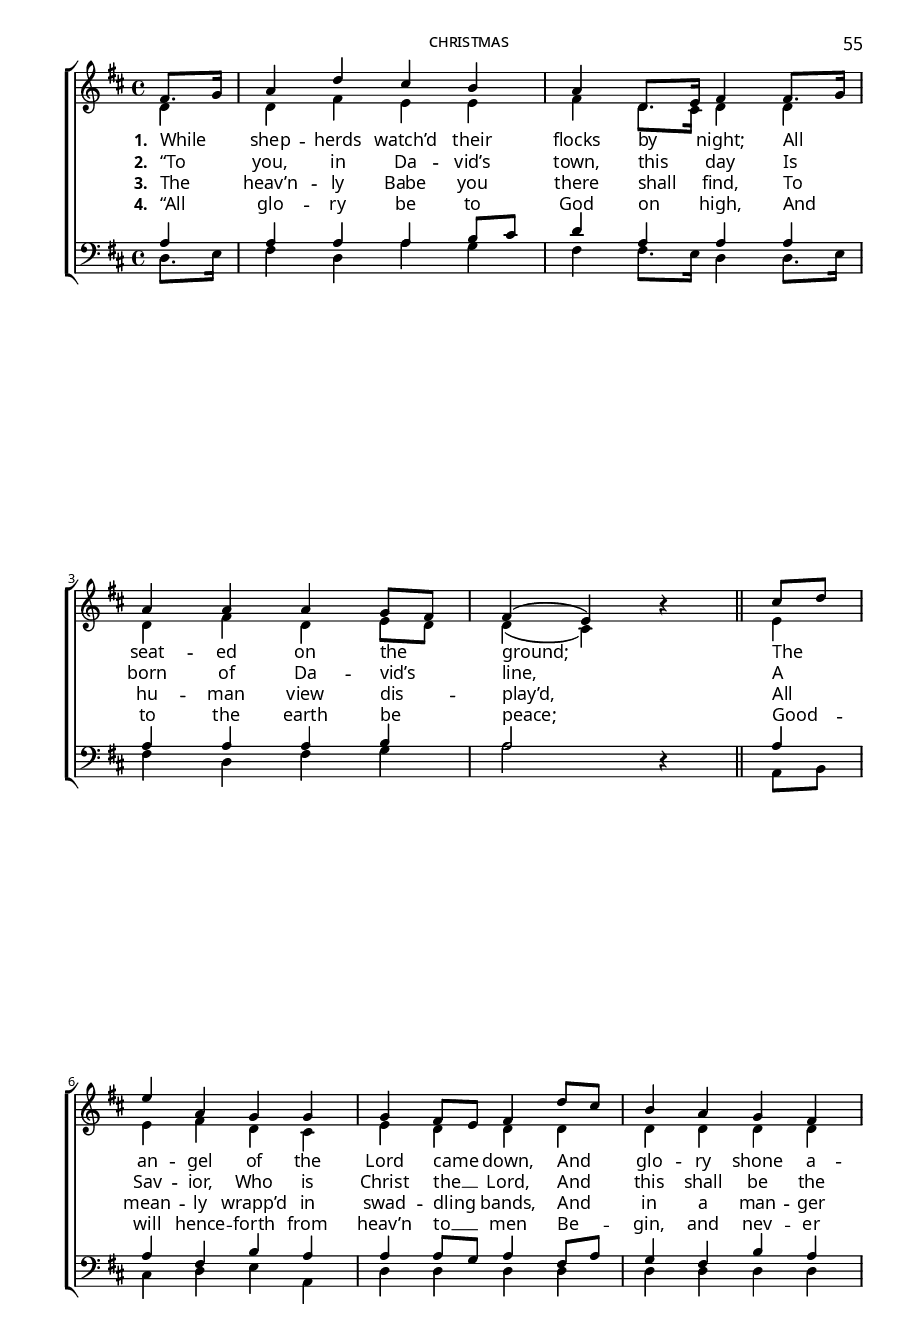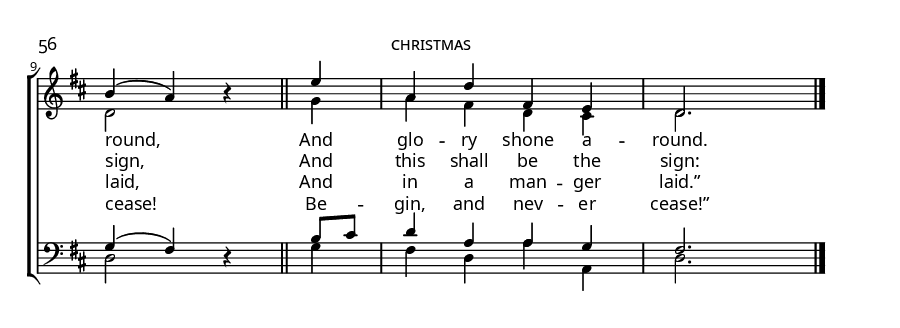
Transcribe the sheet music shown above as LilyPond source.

\version "2.14.2"
\include "util.ly"
\paper {
  print-all-headers = ##f
  paper-height = 9\in
  paper-width = 6\in
  indent = 0\in
  %system-system-spacing = #'((basic-distance . 10) (padding . 0))
  system-system-spacing =
    #'((basic-distance . 35)
       (minimum-distance . 0)
       (padding . -2)
       (stretchability . 200))
  markup-system-spacing =
    #'((basic-distance . 0)
       (minimum-distance . 0)
       (padding . 0.5)
       (stretchability . 0))
  system-markup-spacing =
    #'((basic-distance . 0)
       (minimum-distance . 0)
       (padding . 0.5)
       (stretchability . 0))
  
  ragged-last-bottom = ##t
  ragged-bottom = ##f
  two-sided = ##t
  inner-margin = 0.5\in
  outer-margin = 0.25\in
  top-margin = 0.25\in
  bottom-margin = 0.25\in
  first-page-number = #055
  print-first-page-number = ##t
  headerLine = \markup{\override #'(font-name . "Garamond Premier Pro") \smallCapsOldStyle"christmas"}
  oddHeaderMarkup = \markup\fill-line{
     \override #'(font-name . "Garamond Premier Pro")\abs-fontsize #8.5
     \combine 
        \fill-line{"" \on-the-fly #print-page-number-check-first
        \oldStylePageNum""
        }
        \fill-line{\headerLine}
  }
  evenHeaderMarkup = \markup {
     \override #'(font-name . "Garamond Premier Pro")\abs-fontsize #8.5
     \combine
        \on-the-fly #print-page-number-check-first
        \oldStylePageNum""
        \fill-line{\headerLine}
  }
  title = \markup{\override #'(font-name . "Garamond Premier Pro Semibold"){ \abs-fontsize #15 \smallCapsOldStyle"While Shepherds Watched Their Flocks"}}
  poet = \markup\oldStyleNum"Nahum Tate (1652–1715)"
  composer = \markup\oldStyleNum"Adapted from George F. Handel"
}
#(set-global-staff-size 14.6) \paper{ #(define fonts (make-pango-font-tree "GoudyOlSt BT" "Garamond Premier Pro" "Garamond Premier Pro" (/ 14.6 20))) }
global = {
  \key d \major
  \time 4/4
  \autoBeamOff
  \override DynamicLineSpanner #'staff-padding = #0.0
  \override DynamicLineSpanner #'Y-extent = #'(-1 . 1)
}

sopMusic = \relative c' {
  \partial 4 fis8.[ g16] |
  a4 d cis b |
  a d,8.[ e16] fis4 fis8.[ g16] |
  a4 a a g8[ fis] |
  
  \partial 4*3 fis4( e) b'\rest \bar "||"
  \partial 4 cis8[ d] | \break
  e4 a, \bar"" g g |
  g fis8[ e] fis4 d'8[ cis] |
  
  b4 a g fis |
  \partial 4*3 b( a) b\rest \bar "||"
  \partial 4 e |
  a, d fis, e |
  \partial 4*3 d2. \bar "|."
}
sopWords = \lyricmode {
  
}

altoMusic = \relative c' {
  d4 |
  d4 fis e e |
  fis d8.[ cis16] d4 d |
  d fis d e8[ d] |
  
  d4( cis) s |
  e |
  e fis d cis |
  e d d d |
  
  d d d d |
  d2 s4 |
  g |
  a fis d4 cis |
  d2. \bar "|."
}
altoWords = \lyricmode {
  \dropLyricsXI
  \set stanza = #"1. "
  While shep -- herds watch’d their flocks by night;
    All seat -- ed on the ground;
  The an -- gel of the Lord came down,
    And glo -- ry shone a -- round,
    And glo -- ry shone a -- round.
}
altoWordsII = \lyricmode {
  \dropLyricsXI
  \set stanza = #"2. "
  “To you, in Da -- vid’s town, this day
    Is born of Da -- vid’s line,
  A Sav -- ior, Who is Christ the __ Lord,
    And this shall be the sign,
    And this shall be the sign:
}
altoWordsIII = \lyricmode {
  \dropLyricsXI
  \set stanza = #"3. "
  The heav’n -- ly Babe you there shall find,
    To hu -- man view dis -- play’d,
  All mean -- ly wrapp’d in swad -- dling bands,
    And in a man -- ger laid,
    And in a man -- ger laid.”
}
altoWordsIV = \lyricmode {
  \dropLyricsXI
  \set stanza = #"4. "
  “All glo -- ry be to God on high,
    And to the earth be peace;
  Good -- will hence -- forth from heav’n to __ men
    Be -- gin, and nev -- er cease!
    Be -- gin, and nev -- er cease!”
}

tenorMusic = \relative c' {
  a4 |
  a a a b8[ cis] |
  d4 a a a |
  a a a b |
  
  a2 s4 |
  a |
  a fis b a |
  a a8[ g] a4 fis8[ a] |
  
  g4 fis b a |
  g( fis) s |
  b8[ cis] |
  d4 a a g |
  fis2. \bar "|."
}
tenorWords = \lyricmode {

}

bassMusic = \relative c {
  d8.[ e16] |
  fis4 d a' g |
  fis fis8.[ e16] d4 d8.[ e16] |
  fis4 d fis g |
  
  a2 d,4\rest |
  a8[ b] |
  cis4 d e a, |
  d d d d |
  
  d d d d |
  d2 d4\rest |
  g4 |
  fis d a'4 a, |
  d2. \bar "|."
}
bassWords = \lyricmode {

}

\score {
  <<
   \new ChoirStaff <<
%    \new Lyrics = sopranos \with { \override VerticalAxisGroup #'nonstaff-relatedstaff-spacing = #'((basic-distance . 1)) }
    \new Staff = women <<
      \new Voice = "sopranos" { \voiceOne << \global \sopMusic >> }
      \new Voice = "altos" { \voiceTwo << \global \altoMusic >> }
    >>
    \new Lyrics \with { alignAboveContext = #"women" \override VerticalAxisGroup #'nonstaff-relatedstaff-spacing = #'((basic-distance . 1))} \lyricsto "sopranos" \sopWords
    \new Lyrics = "altosIV"  \with { alignBelowContext = #"women" } \lyricsto "sopranos" \altoWordsIV
    \new Lyrics = "altosIII"  \with { alignBelowContext = #"women" } \lyricsto "sopranos" \altoWordsIII
    \new Lyrics = "altosII"  \with { alignBelowContext = #"women" } \lyricsto "sopranos" \altoWordsII
    \new Lyrics = "altos"  \with { alignBelowContext = #"women" \override VerticalAxisGroup #'nonstaff-relatedstaff-spacing = #'((padding . -0.9)) } \lyricsto "sopranos" \altoWords
   \new Staff = men <<
      \clef bass
      \new Voice = "tenors" { \voiceOne << \global \tenorMusic >> }
      \new Voice = "basses" { \voiceTwo << \global \bassMusic >> }
    >>
    \new Lyrics \with { alignAboveContext = #"men" \override VerticalAxisGroup #'nonstaff-relatedstaff-spacing = #'((basic-distance . 1)) } \lyricsto "tenors" \tenorWords
    \new Lyrics \with { alignBelowContext = #"men" \override VerticalAxisGroup #'nonstaff-relatedstaff-spacing = #'((basic-distance . 1)) } \lyricsto "basses" \bassWords
  >>
%    \new PianoStaff << \new Staff { \new Voice { \pianoRH } } \new Staff { \clef "bass" \pianoLH } >>
  >>
  \layout {
    %#(layout-set-staff-size 14.6)
    #(define fonts (make-pango-font-tree "GoudyOlSt BT" "Garamond Premier Pro" "Garamond Premier Pro" (/ 14 20)))
    \context {
      \Score
      \override SpacingSpanner #'base-shortest-duration = #(ly:make-moment 1 4)
      \override SpacingSpanner #'common-shortest-duration = #(ly:make-moment 1 4)
    }
    \context {
      % Remove all empty staves
      % \Staff \RemoveEmptyStaves \override VerticalAxisGroup #'remove-first = ##t
    }
%6.14g \context { \Lyrics \override LyricText #'font-size = #0.6 }
%{IF_LESSER
\context {
  \Lyrics
  \override LyricText #'font-size = #1.1
}
%}%END_IF_LESSER
  }
  
  \midi {
    \tempo 4 = 90
    \set Staff.midiInstrument = "flute"
  
    \context {
      \Voice
      \remove "Dynamic_performer"
    }
  }
}
